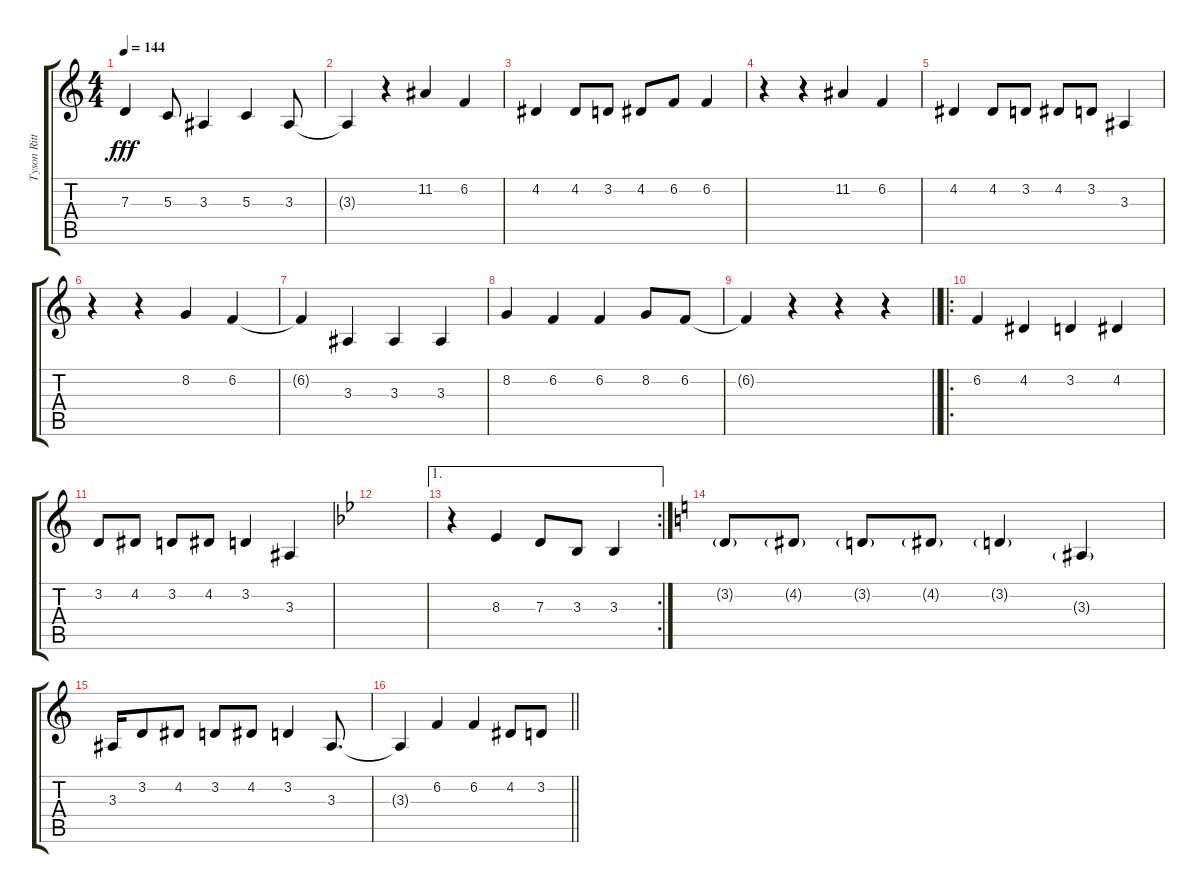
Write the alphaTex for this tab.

\track ("Tyson Ritter Vocal" "Tyson Ritt") {instrument lead5charang}
\staff {score tabs}
\tuning (E4 B3 G3 D3 A2 E2) {hide}
\ts (4 4)
\tempo 144
\clef g2
\ks c
7.3{t}.4{dy fff} 5.3.8 3.3.4 5.3.4 3.3.8 |
3.3{t}.4 r.4 11.2.4 6.2.4 |
4.2.4 4.2.8 3.2.8 4.2.8 6.2.8 6.2.4 |
r.4 r.4 11.2.4 6.2.4 |
4.2.4 4.2.8 3.2.8 4.2.8 3.2.8 3.3.4 |
r.4 r.4 8.2.4 6.2.4 |
6.2{t}.4 3.3.4 3.3.4 3.3.4 |
8.2.4 6.2.4 6.2.4 8.2.8 6.2.8 |
\barLineRight lightlight
6.2{t}.4 r.4 r.4 r.4 |
\ro
6.2.4 4.2.4 3.2.4 4.2.4 |
3.2.8 4.2.8 3.2.8 4.2.8 3.2.4 3.3.4 |
\ks bb
|
\ae 1
\rc 2
r.4 8.3.4 7.3.8 3.3.8 3.3.4 |
\ks c
3.2{g}.8 4.2{g}.8 3.2{g}.8 4.2{g}.8 3.2{g}.4 3.3{g}.4 |
3.3.16 3.2.8 4.2.8 3.2.8 4.2.8 3.2.4 3.3.8{d} |
\barLineRight lightlight
3.3{t}.4 6.2.4 6.2.4 4.2.8 3.2.8
